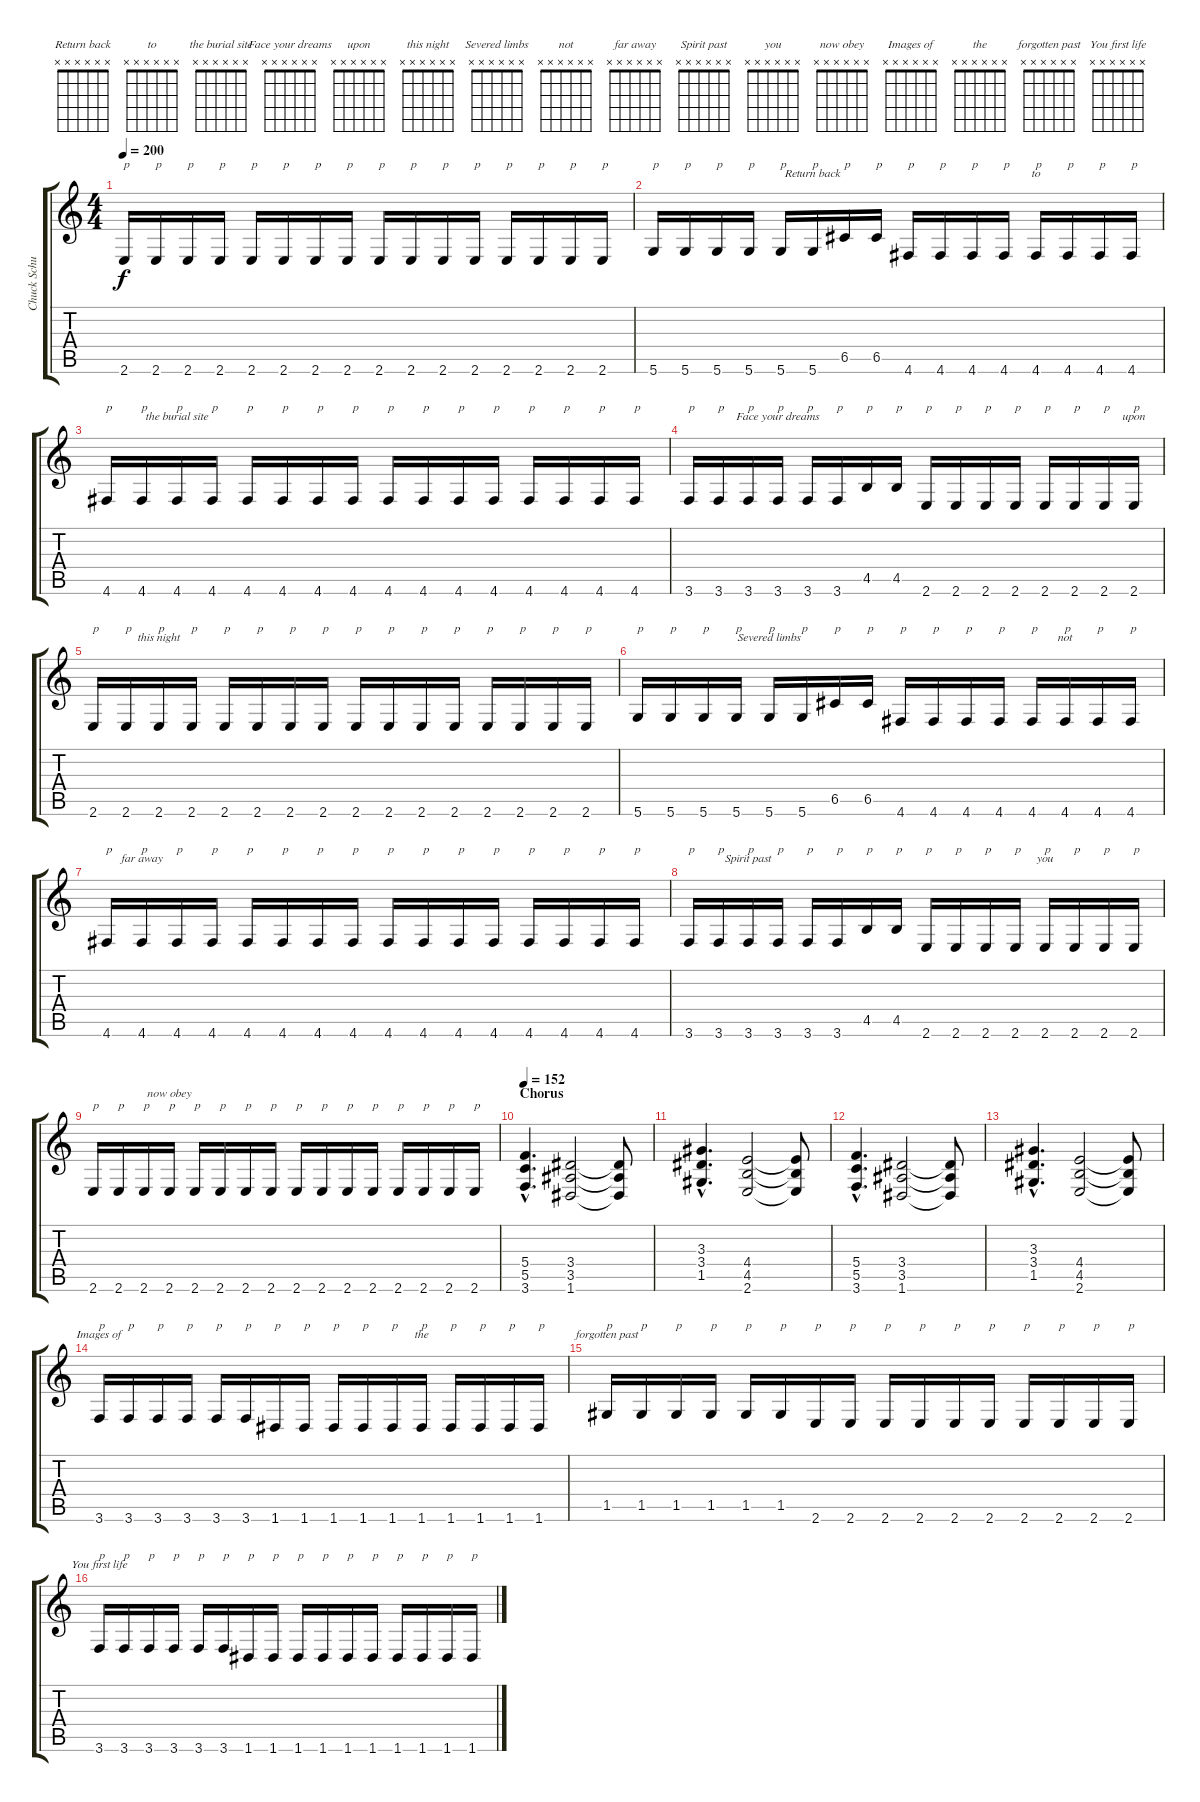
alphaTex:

\track ("Chuck Schuldiner" "Chuck Schu") {instrument distortionguitar}
\staff {score tabs}
\tuning (D4 A3 F3 C3 G2 D2) {hide}
\chord ("Return back" x x x x x x)
\chord ("to" x x x x x x)
\chord ("the burial site" x x x x x x)
\chord ("Face your dreams" x x x x x x)
\chord ("upon" x x x x x x)
\chord ("this night" x x x x x x)
\chord ("Severed limbs" x x x x x x)
\chord ("not" x x x x x x)
\chord ("far away" x x x x x x)
\chord ("Spirit past" x x x x x x)
\chord ("you" x x x x x x)
\chord ("now obey" x x x x x x)
\chord ("Images of" x x x x x x)
\chord ("the" x x x x x x)
\chord ("forgotten past" x x x x x x)
\chord ("You first life" x x x x x x)
\ts (4 4)
\tempo 200
\clef g2
\ks c
2.6.16{txt "p" dy f} 2.6.16{txt "p"} 2.6.16{txt "p"} 2.6.16{txt "p"} 2.6.16{txt "p"} 2.6.16{txt "p"} 2.6.16{txt "p"} 2.6.16{txt "p"} 2.6.16{txt "p"} 2.6.16{txt "p"} 2.6.16{txt "p"} 2.6.16{txt "p"} 2.6.16{txt "p"} 2.6.16{txt "p"} 2.6.16{txt "p"} 2.6.16{txt "p"} |
5.6.16{txt "p"} 5.6.16{txt "p"} 5.6.16{txt "p"} 5.6.16{txt "p"} 5.6.16{txt "p"} 5.6.16{ch "Return back" txt "p"} 6.5.16{txt "p"} 6.5.16{txt "p"} 4.6.16{txt "p"} 4.6.16{txt "p"} 4.6.16{txt "p"} 4.6.16{txt "p"} 4.6.16{ch "to" txt "p"} 4.6.16{txt "p"} 4.6.16{txt "p"} 4.6.16{txt "p"} |
4.6.16{txt "p"} 4.6.16{txt "p"} 4.6.16{ch "the burial site" txt "p"} 4.6.16{txt "p"} 4.6.16{txt "p"} 4.6.16{txt "p"} 4.6.16{txt "p"} 4.6.16{txt "p"} 4.6.16{txt "p"} 4.6.16{txt "p"} 4.6.16{txt "p"} 4.6.16{txt "p"} 4.6.16{txt "p"} 4.6.16{txt "p"} 4.6.16{txt "p"} 4.6.16{txt "p"} |
3.6.16{txt "p"} 3.6.16{txt "p"} 3.6.16{txt "p"} 3.6.16{ch "Face your dreams" txt "p"} 3.6.16{txt "p"} 3.6.16{txt "p"} 4.5.16{txt "p"} 4.5.16{txt "p"} 2.6.16{txt "p"} 2.6.16{txt "p"} 2.6.16{txt "p"} 2.6.16{txt "p"} 2.6.16{txt "p"} 2.6.16{txt "p"} 2.6.16{txt "p"} 2.6.16{ch "upon" txt "p"} |
2.6.16{txt "p"} 2.6.16{txt "p"} 2.6.16{ch "this night" txt "p"} 2.6.16{txt "p"} 2.6.16{txt "p"} 2.6.16{txt "p"} 2.6.16{txt "p"} 2.6.16{txt "p"} 2.6.16{txt "p"} 2.6.16{txt "p"} 2.6.16{txt "p"} 2.6.16{txt "p"} 2.6.16{txt "p"} 2.6.16{txt "p"} 2.6.16{txt "p"} 2.6.16{txt "p"} |
5.6.16{txt "p"} 5.6.16{txt "p"} 5.6.16{txt "p"} 5.6.16{txt "p"} 5.6.16{ch "Severed limbs" txt "p"} 5.6.16{txt "p"} 6.5.16{txt "p"} 6.5.16{txt "p"} 4.6.16{txt "p"} 4.6.16{txt "p"} 4.6.16{txt "p"} 4.6.16{txt "p"} 4.6.16{txt "p"} 4.6.16{ch "not" txt "p"} 4.6.16{txt "p"} 4.6.16{txt "p"} |
4.6.16{txt "p"} 4.6.16{ch "far away" txt "p"} 4.6.16{txt "p"} 4.6.16{txt "p"} 4.6.16{txt "p"} 4.6.16{txt "p"} 4.6.16{txt "p"} 4.6.16{txt "p"} 4.6.16{txt "p"} 4.6.16{txt "p"} 4.6.16{txt "p"} 4.6.16{txt "p"} 4.6.16{txt "p"} 4.6.16{txt "p"} 4.6.16{txt "p"} 4.6.16{txt "p"} |
3.6.16{txt "p"} 3.6.16{txt "p"} 3.6.16{ch "Spirit past" txt "p"} 3.6.16{txt "p"} 3.6.16{txt "p"} 3.6.16{txt "p"} 4.5.16{txt "p"} 4.5.16{txt "p"} 2.6.16{txt "p"} 2.6.16{txt "p"} 2.6.16{txt "p"} 2.6.16{txt "p"} 2.6.16{ch "you" txt "p"} 2.6.16{txt "p"} 2.6.16{txt "p"} 2.6.16{txt "p"} |
2.6.16{txt "p"} 2.6.16{txt "p"} 2.6.16{txt "p"} 2.6.16{ch "now obey" txt "p"} 2.6.16{txt "p"} 2.6.16{txt "p"} 2.6.16{txt "p"} 2.6.16{txt "p"} 2.6.16{txt "p"} 2.6.16{txt "p"} 2.6.16{txt "p"} 2.6.16{txt "p"} 2.6.16{txt "p"} 2.6.16{txt "p"} 2.6.16{txt "p"} 2.6.16{txt "p"} |
\section ("" "Chorus")
\tempo 152
(5.4{hac} 5.5{hac} 3.6{hac}).4{d} (3.4 3.5 1.6).2 (3.4{t} 3.5{t} 1.6{t}).8 |
(3.3{hac} 3.4{hac} 1.5{hac}).4{d} (4.4 4.5 2.6).2 (4.4{t} 4.5{t} 2.6{t}).8 |
(5.4{hac} 5.5{hac} 3.6{hac}).4{d} (3.4 3.5 1.6).2 (3.4{t} 3.5{t} 1.6{t}).8 |
(3.3{hac} 3.4{hac} 1.5{hac}).4{d} (4.4 4.5 2.6).2 (4.4{t} 4.5{t} 2.6{t}).8 |
3.6.16{ch "Images of" txt "p"} 3.6.16{txt "p"} 3.6.16{txt "p"} 3.6.16{txt "p"} 3.6.16{txt "p"} 3.6.16{txt "p"} 1.6.16{txt "p"} 1.6.16{txt "p"} 1.6.16{txt "p"} 1.6.16{txt "p"} 1.6.16{txt "p"} 1.6.16{ch "the" txt "p"} 1.6.16{txt "p"} 1.6.16{txt "p"} 1.6.16{txt "p"} 1.6.16{txt "p"} |
1.5.16{ch "forgotten past" txt "p"} 1.5.16{txt "p"} 1.5.16{txt "p"} 1.5.16{txt "p"} 1.5.16{txt "p"} 1.5.16{txt "p"} 2.6.16{txt "p"} 2.6.16{txt "p"} 2.6.16{txt "p"} 2.6.16{txt "p"} 2.6.16{txt "p"} 2.6.16{txt "p"} 2.6.16{txt "p"} 2.6.16{txt "p"} 2.6.16{txt "p"} 2.6.16{txt "p"} |
3.6.16{ch "You first life" txt "p"} 3.6.16{txt "p"} 3.6.16{txt "p"} 3.6.16{txt "p"} 3.6.16{txt "p"} 3.6.16{txt "p"} 1.6.16{txt "p"} 1.6.16{txt "p"} 1.6.16{txt "p"} 1.6.16{txt "p"} 1.6.16{txt "p"} 1.6.16{txt "p"} 1.6.16{txt "p"} 1.6.16{txt "p"} 1.6.16{txt "p"} 1.6.16{txt "p"}
